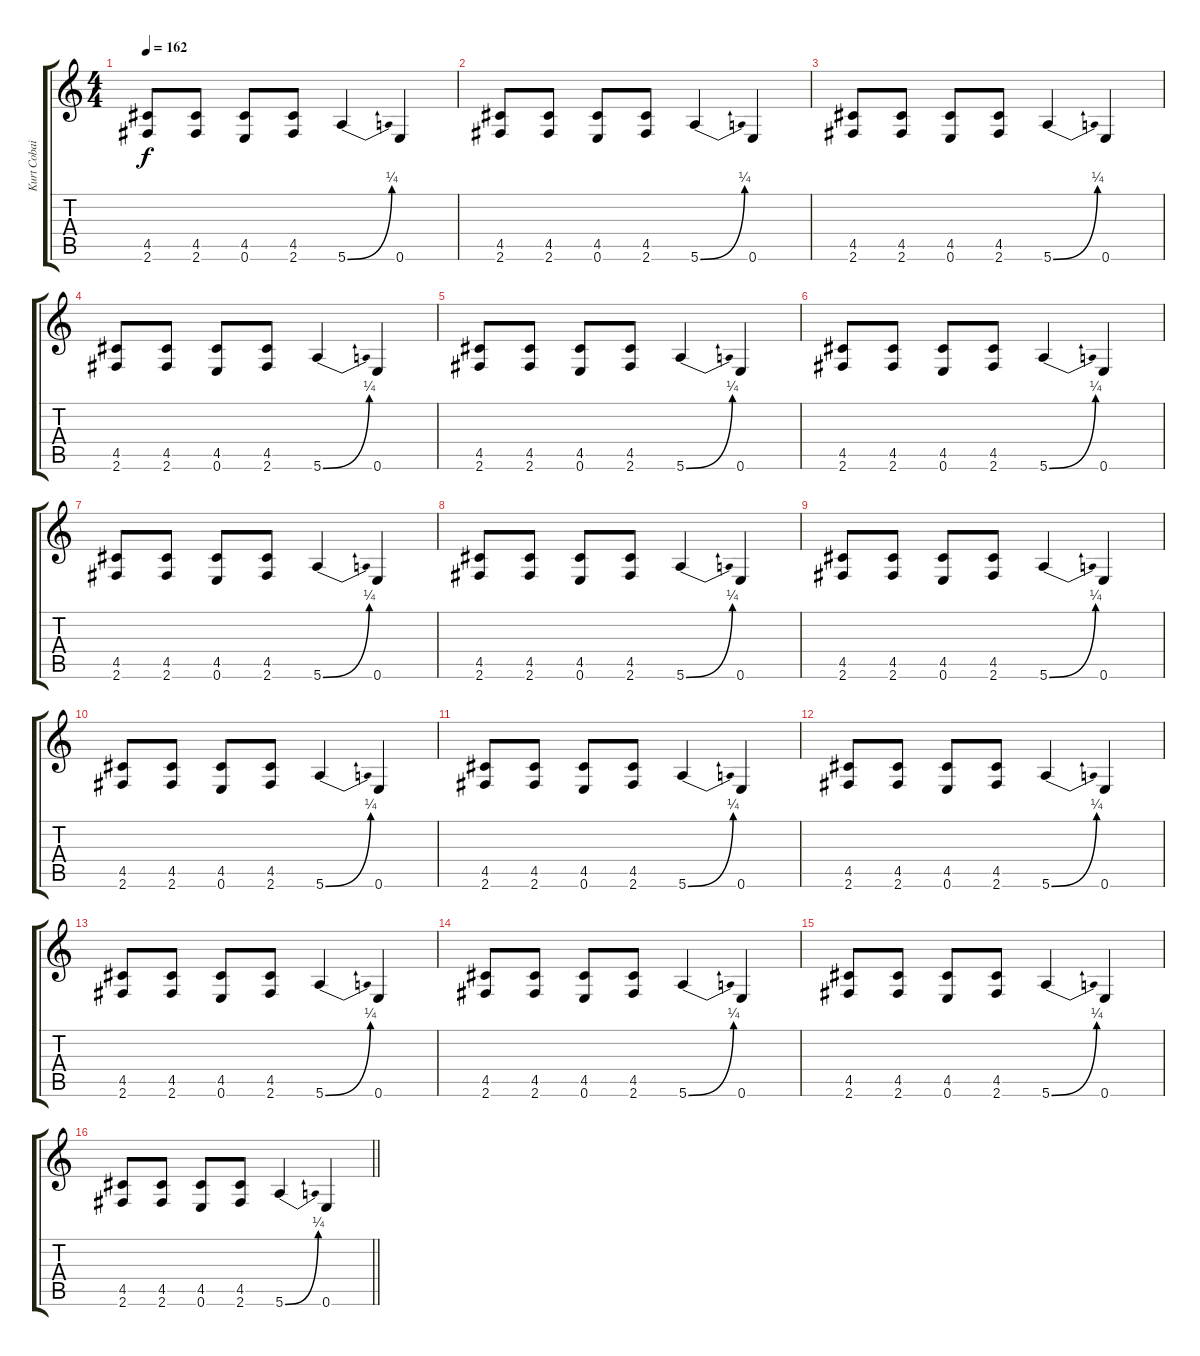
\track ("Kurt Cobain" "Kurt Cobai") {instrument distortionguitar bank 2}
\staff {score tabs}
\tuning (E4 B3 G3 D3 A2 E2) {hide}
\ts (4 4)
\tempo 162
\clef g2
\ks c
(4.5 2.6).8{dy f instrument distortionguitar} (4.5 2.6).8 (4.5 0.6).8 (4.5 2.6).8 5.6{be (bend 0 0 60 1)}.4 0.6.4 |
(4.5 2.6).8 (4.5 2.6).8 (4.5 0.6).8 (4.5 2.6).8 5.6{be (bend 0 0 60 1)}.4 0.6.4 |
(4.5 2.6).8 (4.5 2.6).8 (4.5 0.6).8 (4.5 2.6).8 5.6{be (bend 0 0 60 1)}.4 0.6.4 |
(4.5 2.6).8 (4.5 2.6).8 (4.5 0.6).8 (4.5 2.6).8 5.6{be (bend 0 0 60 1)}.4 0.6.4 |
(4.5 2.6).8 (4.5 2.6).8 (4.5 0.6).8 (4.5 2.6).8 5.6{be (bend 0 0 60 1)}.4 0.6.4 |
(4.5 2.6).8 (4.5 2.6).8 (4.5 0.6).8 (4.5 2.6).8 5.6{be (bend 0 0 60 1)}.4 0.6.4 |
(4.5 2.6).8 (4.5 2.6).8 (4.5 0.6).8 (4.5 2.6).8 5.6{be (bend 0 0 60 1)}.4 0.6.4 |
(4.5 2.6).8 (4.5 2.6).8 (4.5 0.6).8 (4.5 2.6).8 5.6{be (bend 0 0 60 1)}.4 0.6.4 |
(4.5 2.6).8 (4.5 2.6).8 (4.5 0.6).8 (4.5 2.6).8 5.6{be (bend 0 0 60 1)}.4 0.6.4 |
(4.5 2.6).8 (4.5 2.6).8 (4.5 0.6).8 (4.5 2.6).8 5.6{be (bend 0 0 60 1)}.4 0.6.4 |
(4.5 2.6).8 (4.5 2.6).8 (4.5 0.6).8 (4.5 2.6).8 5.6{be (bend 0 0 60 1)}.4 0.6.4 |
(4.5 2.6).8 (4.5 2.6).8 (4.5 0.6).8 (4.5 2.6).8 5.6{be (bend 0 0 60 1)}.4 0.6.4 |
(4.5 2.6).8 (4.5 2.6).8 (4.5 0.6).8 (4.5 2.6).8 5.6{be (bend 0 0 60 1)}.4 0.6.4 |
(4.5 2.6).8 (4.5 2.6).8 (4.5 0.6).8 (4.5 2.6).8 5.6{be (bend 0 0 60 1)}.4 0.6.4 |
(4.5 2.6).8 (4.5 2.6).8 (4.5 0.6).8 (4.5 2.6).8 5.6{be (bend 0 0 60 1)}.4 0.6.4 |
\barLineRight lightlight
(4.5 2.6).8 (4.5 2.6).8 (4.5 0.6).8 (4.5 2.6).8 5.6{be (bend 0 0 60 1)}.4 0.6.4
